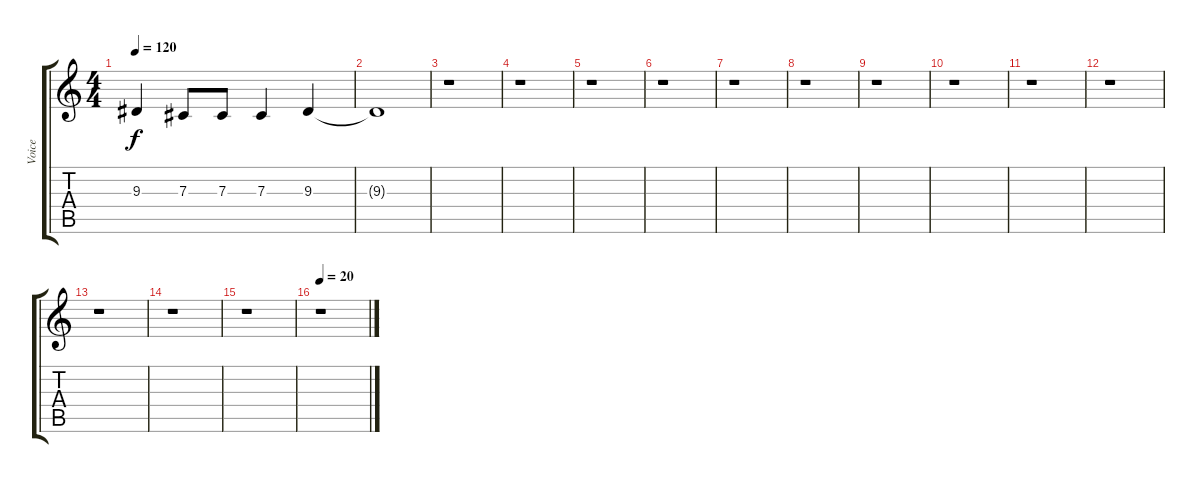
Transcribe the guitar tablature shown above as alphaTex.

\track ("Voice" "Voice") {instrument clarinet}
\staff {score tabs}
\tuning (Eb4 Bb3 Gb3 Db3 Ab2 Eb2) {hide}
\ts (4 4)
\tempo 120
\clef g2
\ks c
9.3.4{dy f} 7.3.8 7.3.8 7.3.4 9.3.4 |
9.3{t}.1 |
r.1 |
r.1 |
r.1 |
r.1 |
r.1 |
r.1 |
r.1 |
r.1 |
r.1 |
r.1 |
r.1 |
r.1 |
r.1 |
\tempo 20
r.1
